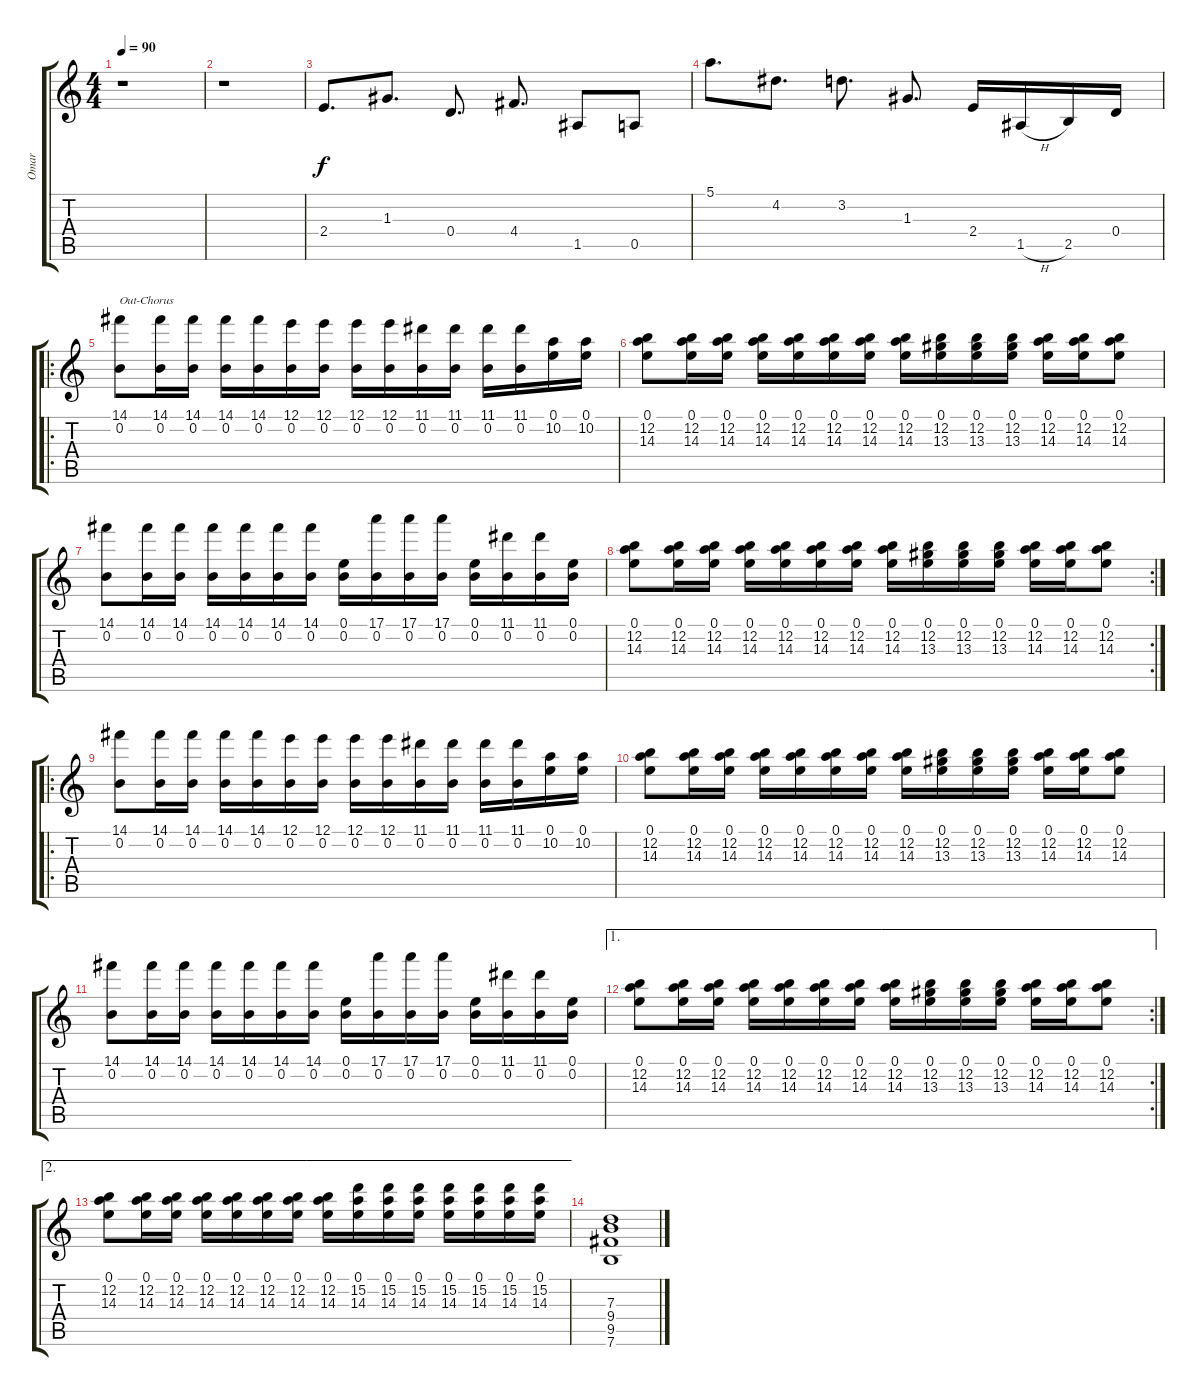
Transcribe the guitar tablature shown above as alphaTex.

\track ("Omar" "Omar") {instrument overdrivenguitar}
\staff {score tabs}
\tuning (E4 B3 G3 D3 A2 E2) {hide}
\ts (4 4)
\tempo 90
\clef g2
\ks c
r.1{dy f} |
r.1 |
2.4.8{d} 1.3.8{d} 0.4.8{d} 4.4.8{d} 1.5.8 0.5.8 |
5.1.8{d} 4.2.8{d} 3.2.8{d} 1.3.8{d} 2.4.16 1.5{h}.16 2.5.16 0.4.16 |
\ro
(14.1 0.2).8{txt "Out-Chorus"} (14.1 0.2).16 (14.1 0.2).16 (14.1 0.2).16 (14.1 0.2).16 (12.1 0.2).16 (12.1 0.2).16 (12.1 0.2).16 (12.1 0.2).16 (11.1 0.2).16 (11.1 0.2).16 (11.1 0.2).16 (11.1 0.2).16 (0.1 10.2).16 (0.1 10.2).16 |
(0.1 12.2 14.3).8 (0.1 12.2 14.3).16 (0.1 12.2 14.3).16 (0.1 12.2 14.3).16 (0.1 12.2 14.3).16 (0.1 12.2 14.3).16 (0.1 12.2 14.3).16 (0.1 12.2 14.3).16 (0.1 12.2 13.3).16 (0.1 12.2 13.3).16 (0.1 12.2 13.3).16 (0.1 12.2 14.3).16 (0.1 12.2 14.3).16 (0.1 12.2 14.3).8 |
(14.1 0.2).8 (14.1 0.2).16 (14.1 0.2).16 (14.1 0.2).16 (14.1 0.2).16 (14.1 0.2).16 (14.1 0.2).16 (0.1 0.2).16 (17.1 0.2).16 (17.1 0.2).16 (17.1 0.2).16 (0.1 0.2).16 (11.1 0.2).16 (11.1 0.2).16 (0.1 0.2).16 |
\rc 2
(0.1 12.2 14.3).8 (0.1 12.2 14.3).16 (0.1 12.2 14.3).16 (0.1 12.2 14.3).16 (0.1 12.2 14.3).16 (0.1 12.2 14.3).16 (0.1 12.2 14.3).16 (0.1 12.2 14.3).16 (0.1 12.2 13.3).16 (0.1 12.2 13.3).16 (0.1 12.2 13.3).16 (0.1 12.2 14.3).16 (0.1 12.2 14.3).16 (0.1 12.2 14.3).8 |
\ro
(14.1 0.2).8 (14.1 0.2).16 (14.1 0.2).16 (14.1 0.2).16 (14.1 0.2).16 (12.1 0.2).16 (12.1 0.2).16 (12.1 0.2).16 (12.1 0.2).16 (11.1 0.2).16 (11.1 0.2).16 (11.1 0.2).16 (11.1 0.2).16 (0.1 10.2).16 (0.1 10.2).16 |
(0.1 12.2 14.3).8 (0.1 12.2 14.3).16 (0.1 12.2 14.3).16 (0.1 12.2 14.3).16 (0.1 12.2 14.3).16 (0.1 12.2 14.3).16 (0.1 12.2 14.3).16 (0.1 12.2 14.3).16 (0.1 12.2 13.3).16 (0.1 12.2 13.3).16 (0.1 12.2 13.3).16 (0.1 12.2 14.3).16 (0.1 12.2 14.3).16 (0.1 12.2 14.3).8 |
(14.1 0.2).8 (14.1 0.2).16 (14.1 0.2).16 (14.1 0.2).16 (14.1 0.2).16 (14.1 0.2).16 (14.1 0.2).16 (0.1 0.2).16 (17.1 0.2).16 (17.1 0.2).16 (17.1 0.2).16 (0.1 0.2).16 (11.1 0.2).16 (11.1 0.2).16 (0.1 0.2).16 |
\ae 1
\rc 2
(0.1 12.2 14.3).8 (0.1 12.2 14.3).16 (0.1 12.2 14.3).16 (0.1 12.2 14.3).16 (0.1 12.2 14.3).16 (0.1 12.2 14.3).16 (0.1 12.2 14.3).16 (0.1 12.2 14.3).16 (0.1 12.2 13.3).16 (0.1 12.2 13.3).16 (0.1 12.2 13.3).16 (0.1 12.2 14.3).16 (0.1 12.2 14.3).16 (0.1 12.2 14.3).8 |
\ae 2
(0.1 12.2 14.3).8 (0.1 12.2 14.3).16 (0.1 12.2 14.3).16 (0.1 12.2 14.3).16 (0.1 12.2 14.3).16 (0.1 12.2 14.3).16 (0.1 12.2 14.3).16 (0.1 12.2 14.3).16 (0.1 15.2 14.3).16 (0.1 15.2 14.3).16 (0.1 15.2 14.3).16 (0.1 15.2 14.3).16 (0.1 15.2 14.3).16 (0.1 15.2 14.3).16 (0.1 15.2 14.3).16 |
(7.3 9.4 9.5 7.6).1
